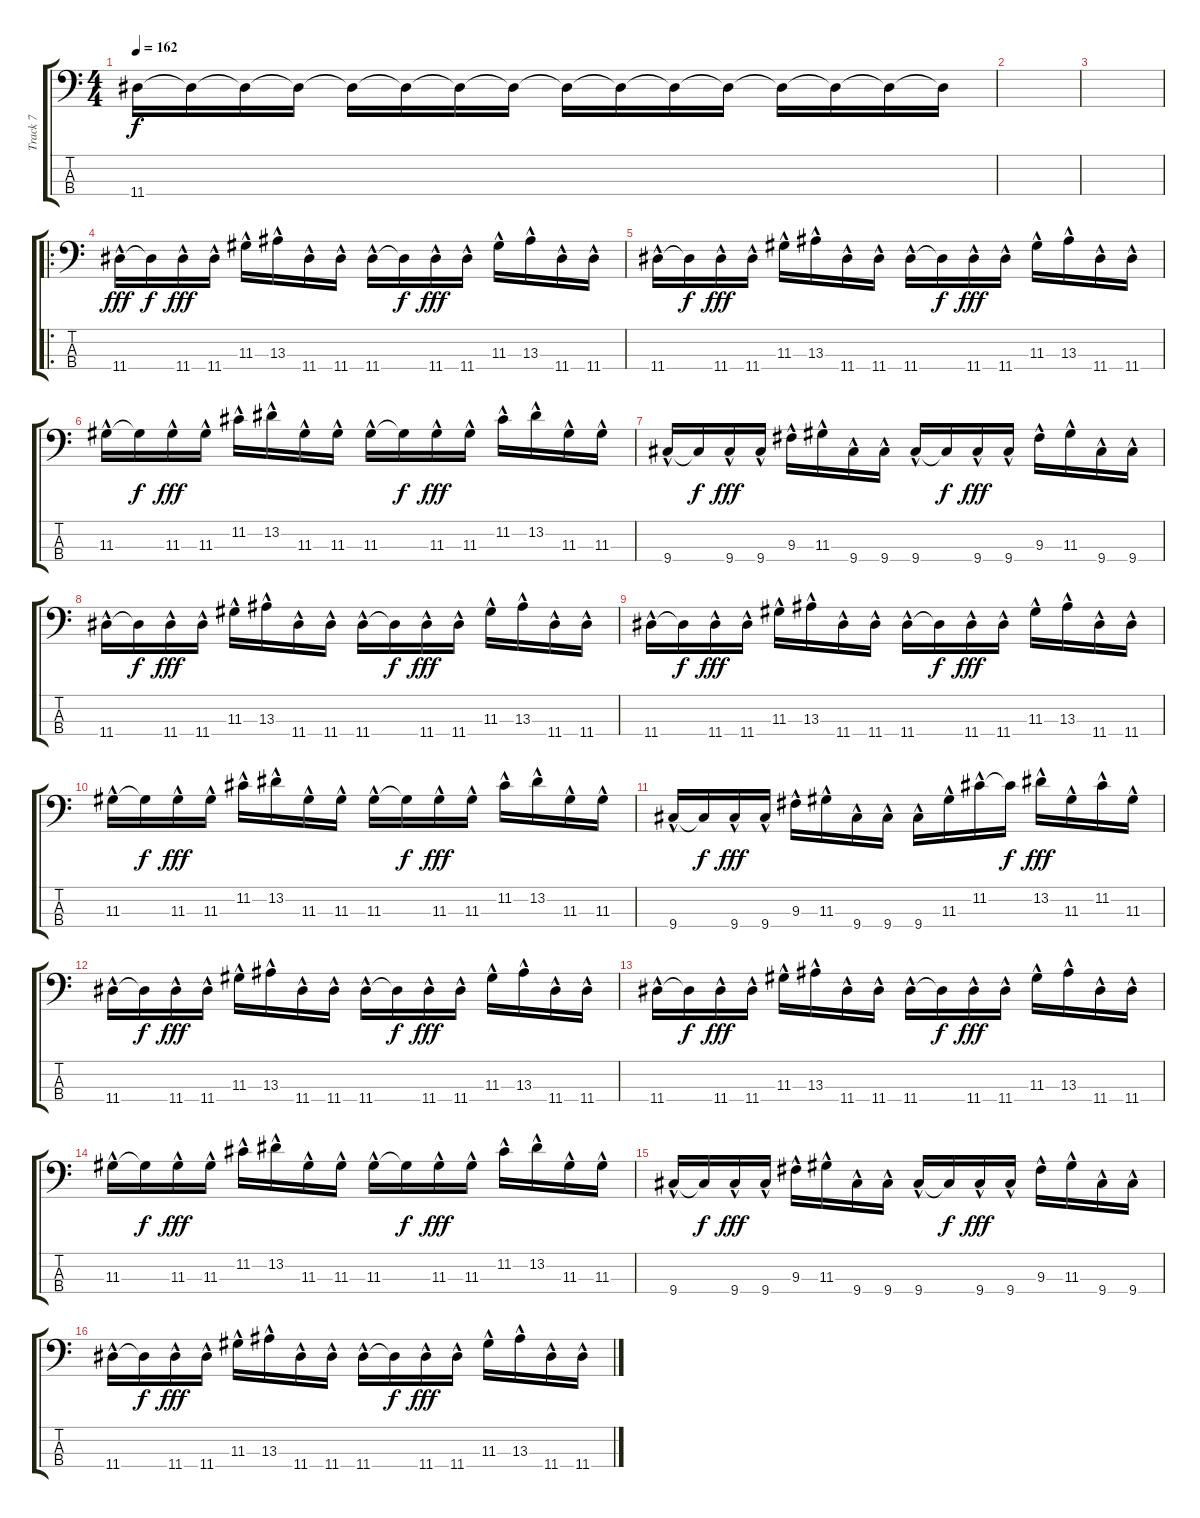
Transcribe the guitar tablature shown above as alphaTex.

\track ("Track 7" "Track 7") {instrument slapbass1}
\staff {score tabs}
\tuning (G2 D2 A1 E1) {hide}
\ts (4 4)
\tempo 162
\clef f4
\ks c
11.4{t}.16{dy f} 11.4{t}.16 11.4{t}.16 11.4{t}.16 11.4{t}.16 11.4{t}.16 11.4{t}.16 11.4{t}.16 11.4{t}.16 11.4{t}.16 11.4{t}.16 11.4{t}.16 11.4{t}.16 11.4{t}.16 11.4{t}.16 11.4{t}.16 |
|
|
\ro
11.4{hac}.16{dy fff} 11.4{t}.16{dy f} 11.4{hac}.16{dy fff} 11.4{hac}.16 11.3{hac}.16 13.3{hac}.16 11.4{hac}.16 11.4{hac}.16 11.4{hac}.16 11.4{t}.16{dy f} 11.4{hac}.16{dy fff} 11.4{hac}.16 11.3{hac}.16 13.3{hac}.16 11.4{hac}.16 11.4{hac}.16 |
11.4{hac}.16 11.4{t}.16{dy f} 11.4{hac}.16{dy fff} 11.4{hac}.16 11.3{hac}.16 13.3{hac}.16 11.4{hac}.16 11.4{hac}.16 11.4{hac}.16 11.4{t}.16{dy f} 11.4{hac}.16{dy fff} 11.4{hac}.16 11.3{hac}.16 13.3{hac}.16 11.4{hac}.16 11.4{hac}.16 |
11.3{hac}.16 11.3{t}.16{dy f} 11.3{hac}.16{dy fff} 11.3{hac}.16 11.2{hac}.16 13.2{hac}.16 11.3{hac}.16 11.3{hac}.16 11.3{hac}.16 11.3{t}.16{dy f} 11.3{hac}.16{dy fff} 11.3{hac}.16 11.2{hac}.16 13.2{hac}.16 11.3{hac}.16 11.3{hac}.16 |
9.4{hac}.16 9.4{t}.16{dy f} 9.4{hac}.16{dy fff} 9.4{hac}.16 9.3{hac}.16 11.3{hac}.16 9.4{hac}.16 9.4{hac}.16 9.4{hac}.16 9.4{t}.16{dy f} 9.4{hac}.16{dy fff} 9.4{hac}.16 9.3{hac}.16 11.3{hac}.16 9.4{hac}.16 9.4{hac}.16 |
11.4{hac}.16 11.4{t}.16{dy f} 11.4{hac}.16{dy fff} 11.4{hac}.16 11.3{hac}.16 13.3{hac}.16 11.4{hac}.16 11.4{hac}.16 11.4{hac}.16 11.4{t}.16{dy f} 11.4{hac}.16{dy fff} 11.4{hac}.16 11.3{hac}.16 13.3{hac}.16 11.4{hac}.16 11.4{hac}.16 |
11.4{hac}.16 11.4{t}.16{dy f} 11.4{hac}.16{dy fff} 11.4{hac}.16 11.3{hac}.16 13.3{hac}.16 11.4{hac}.16 11.4{hac}.16 11.4{hac}.16 11.4{t}.16{dy f} 11.4{hac}.16{dy fff} 11.4{hac}.16 11.3{hac}.16 13.3{hac}.16 11.4{hac}.16 11.4{hac}.16 |
11.3{hac}.16 11.3{t}.16{dy f} 11.3{hac}.16{dy fff} 11.3{hac}.16 11.2{hac}.16 13.2{hac}.16 11.3{hac}.16 11.3{hac}.16 11.3{hac}.16 11.3{t}.16{dy f} 11.3{hac}.16{dy fff} 11.3{hac}.16 11.2{hac}.16 13.2{hac}.16 11.3{hac}.16 11.3{hac}.16 |
9.4{hac}.16 9.4{t}.16{dy f} 9.4{hac}.16{dy fff} 9.4{hac}.16 9.3{hac}.16 11.3{hac}.16 9.4{hac}.16 9.4{hac}.16 9.4{hac}.16 11.3{hac}.16 11.2{hac}.16 11.2{t}.16{dy f} 13.2{hac}.16{dy fff} 11.3{hac}.16 11.2{hac}.16 11.3{hac}.16 |
11.4{hac}.16 11.4{t}.16{dy f} 11.4{hac}.16{dy fff} 11.4{hac}.16 11.3{hac}.16 13.3{hac}.16 11.4{hac}.16 11.4{hac}.16 11.4{hac}.16 11.4{t}.16{dy f} 11.4{hac}.16{dy fff} 11.4{hac}.16 11.3{hac}.16 13.3{hac}.16 11.4{hac}.16 11.4{hac}.16 |
11.4{hac}.16 11.4{t}.16{dy f} 11.4{hac}.16{dy fff} 11.4{hac}.16 11.3{hac}.16 13.3{hac}.16 11.4{hac}.16 11.4{hac}.16 11.4{hac}.16 11.4{t}.16{dy f} 11.4{hac}.16{dy fff} 11.4{hac}.16 11.3{hac}.16 13.3{hac}.16 11.4{hac}.16 11.4{hac}.16 |
11.3{hac}.16 11.3{t}.16{dy f} 11.3{hac}.16{dy fff} 11.3{hac}.16 11.2{hac}.16 13.2{hac}.16 11.3{hac}.16 11.3{hac}.16 11.3{hac}.16 11.3{t}.16{dy f} 11.3{hac}.16{dy fff} 11.3{hac}.16 11.2{hac}.16 13.2{hac}.16 11.3{hac}.16 11.3{hac}.16 |
9.4{hac}.16 9.4{t}.16{dy f} 9.4{hac}.16{dy fff} 9.4{hac}.16 9.3{hac}.16 11.3{hac}.16 9.4{hac}.16 9.4{hac}.16 9.4{hac}.16 9.4{t}.16{dy f} 9.4{hac}.16{dy fff} 9.4{hac}.16 9.3{hac}.16 11.3{hac}.16 9.4{hac}.16 9.4{hac}.16 |
11.4{hac}.16 11.4{t}.16{dy f} 11.4{hac}.16{dy fff} 11.4{hac}.16 11.3{hac}.16 13.3{hac}.16 11.4{hac}.16 11.4{hac}.16 11.4{hac}.16 11.4{t}.16{dy f} 11.4{hac}.16{dy fff} 11.4{hac}.16 11.3{hac}.16 13.3{hac}.16 11.4{hac}.16 11.4{hac}.16
